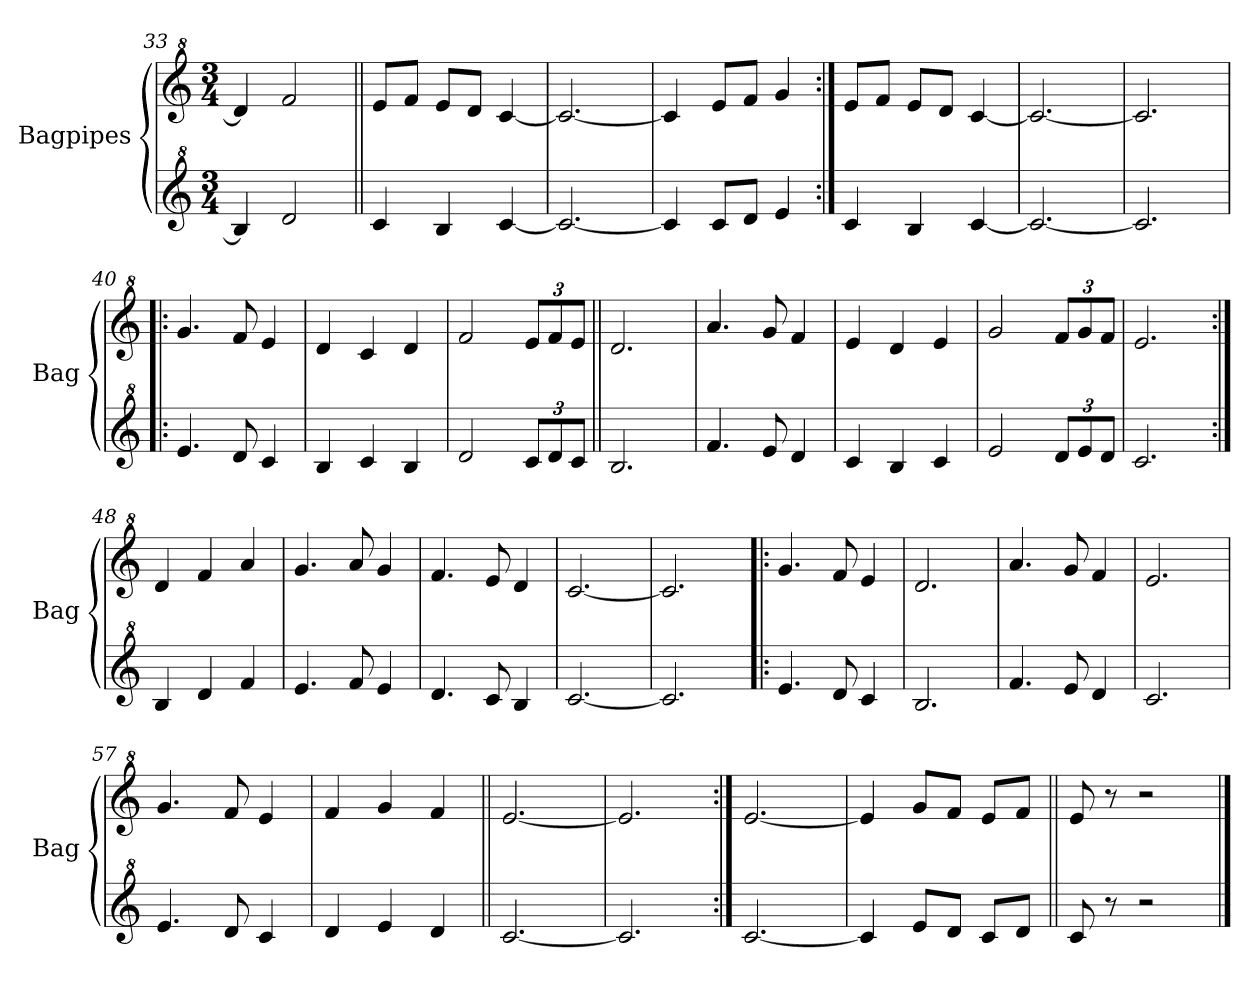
**kern	**kern
*part2	*part1
*staff2	*staff1
*I"Bagpipes	*I"Bagpipes
*I'Bag	*I'Bag
*clefG^2	*clefG^2
*k[]	*k[]
*C:	*C:
*M3/4	*M3/4
=33	=33
4b/]	4dd/]
2dd/	2ff/
=34||	=34||
4cc/	8ee/L
.	8ff/J
4b/	8ee/L
.	8dd/J
[4cc/	[4cc/
=35	=35
2.cc/_	2.cc/_
=36	=36
4cc/]	4cc/]
8cc/L	8ee/L
8dd/J	8ff/J
4ee/	4gg/
=37:|!	=37:|!
4cc/	8ee/L
.	8ff/J
4b/	8ee/L
.	8dd/J
[4cc/	[4cc/
=38	=38
2.cc/_	2.cc/_
=39	=39
2.cc/]	2.cc/]
=40!|:	=40!|:
4.ee/	4.gg/
8dd/	8ff/
4cc/	4ee/
=41	=41
4b/	4dd/
4cc/	4cc/
4b/	4dd/
=42	=42
2dd/	2ff/
*Xbrackettup	*Xbrackettup
12cc/L	12ee/L
12dd/	12ff/
12cc/J	12ee/J
=43||	=43||
2.b/	2.dd/
!!LO:LB:g=z
=44	=44
4.ff/	4.aa/
8ee/	8gg/
4dd/	4ff/
=45	=45
4cc/	4ee/
4b/	4dd/
4cc/	4ee/
=46	=46
2ee/	2gg/
12dd/L	12ff/L
12ee/	12gg/
12dd/J	12ff/J
=47	=47
2.cc/	2.ee/
=48:|!	=48:|!
4b/	4dd/
4dd/	4ff/
4ff/	4aa/
=49	=49
4.ee/	4.gg/
8ff/	8aa/
4ee/	4gg/
=50	=50
4.dd/	4.ff/
8cc/	8ee/
4b/	4dd/
=51	=51
[2.cc/	[2.cc/
=52	=52
2.cc/]	2.cc/]
=53!|:	=53!|:
4.ee/	4.gg/
8dd/	8ff/
4cc/	4ee/
=54	=54
2.b/	2.dd/
=55	=55
4.ff/	4.aa/
8ee/	8gg/
4dd/	4ff/
=56	=56
2.cc/	2.ee/
!!LO:LB:g=z
=57	=57
4.ee/	4.gg/
8dd/	8ff/
4cc/	4ee/
=58	=58
4dd/	4ff/
4ee/	4gg/
4dd/	4ff/
=59||	=59||
[2.cc/	[2.ee/
=60	=60
2.cc/]	2.ee/]
=61:|!	=61:|!
[2.cc/	[2.ee/
=62	=62
4cc/]	4ee/]
8ee/L	8gg/L
8dd/J	8ff/J
8cc/L	8ee/L
8dd/J	8ff/J
=63||	=63||
8cc/	8ee/
8r	8r
2r	2r
==	==
*-	*-
